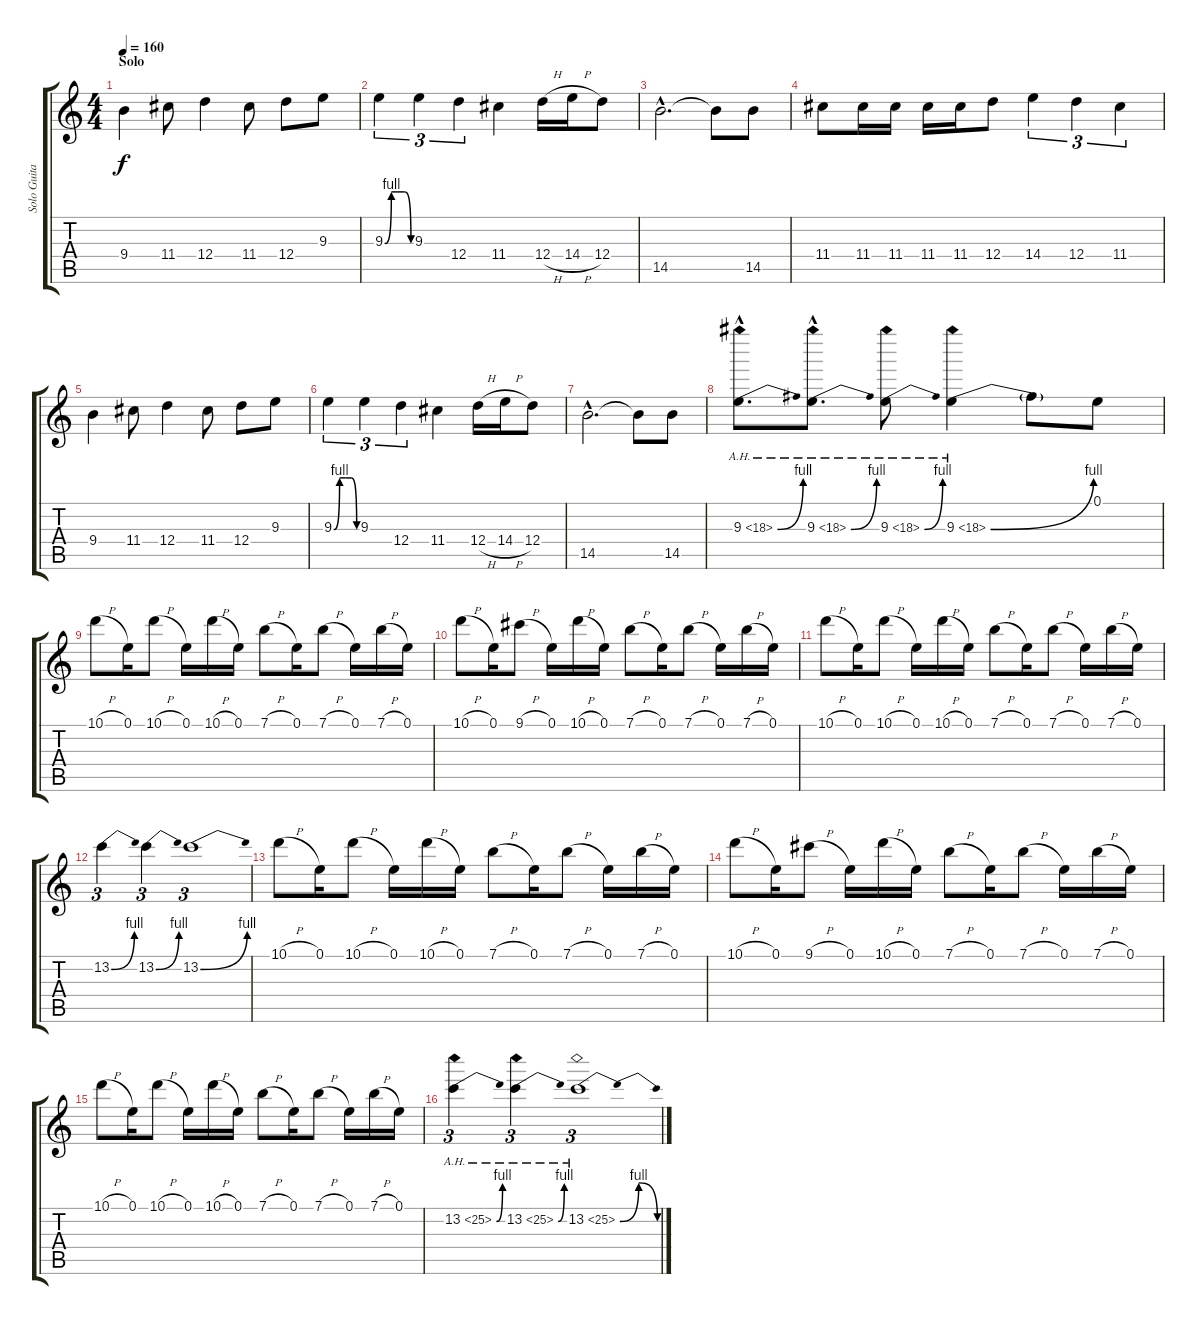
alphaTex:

\track ("Solo Guitar" "Solo Guita") {instrument distortionguitar}
\staff {score tabs}
\tuning (E4 B3 G3 D3 A2 E2) {hide}
\ts (4 4)
\section ("" "Solo")
\tempo 160
\clef g2
\ks c
9.4.4{dy f} 11.4.8 12.4.4 11.4.8 12.4.8 9.3.8 |
9.3{be (custom 0 0 15 4 30 4 45 4 60 0)}.4{tu (3 2)} 9.3.4{tu (3 2)} 12.4.4{tu (3 2)} 11.4.4 12.4{h}.16 14.4{h}.16 12.4.8 |
14.5{hac}.2{d} 14.5{t}.8 14.5.8 |
11.4.8 11.4.16 11.4.16 11.4.16 11.4.16 12.4.8 14.4.4{tu (3 2)} 12.4.4{tu (3 2)} 11.4.4{tu (3 2)} |
9.4.4 11.4.8 12.4.4 11.4.8 12.4.8 9.3.8 |
9.3{be (custom 0 0 15 4 30 4 45 4 60 0)}.4{tu (3 2)} 9.3.4{tu (3 2)} 12.4.4{tu (3 2)} 11.4.4 12.4{h}.16 14.4{h}.16 12.4.8 |
14.5{hac}.2{d} 14.5{t}.8 14.5.8 |
9.3{be (bend 0 0 60 4) ah 9 hac}.8{d} 9.3{be (bend 0 0 60 4) ah 9 hac}.8{d} 9.3{be (bend 0 0 60 4) ah 9}.8 9.3{be (bend 0 0 60 4) ah 9}.4 9.3{t}.8 0.1.8 |
10.1{h}.8 0.1.16 10.1{h}.8 0.1.16 10.1{h}.16 0.1.16 7.1{h}.8 0.1.16 7.1{h}.8 0.1.16 7.1{h}.16 0.1.16 |
10.1{h}.8 0.1.16 9.1{h}.8 0.1.16 10.1{h}.16 0.1.16 7.1{h}.8 0.1.16 7.1{h}.8 0.1.16 7.1{h}.16 0.1.16 |
10.1{h}.8 0.1.16 10.1{h}.8 0.1.16 10.1{h}.16 0.1.16 7.1{h}.8 0.1.16 7.1{h}.8 0.1.16 7.1{h}.16 0.1.16 |
13.2{be (bend 0 0 60 4)}.4{tu (3 2)} 13.2{be (bend 0 0 60 4)}.4{tu (3 2)} 13.2{be (bend 0 0 60 4)}.1{tu (3 2)} |
10.1{h}.8 0.1.16 10.1{h}.8 0.1.16 10.1{h}.16 0.1.16 7.1{h}.8 0.1.16 7.1{h}.8 0.1.16 7.1{h}.16 0.1.16 |
10.1{h}.8 0.1.16 9.1{h}.8 0.1.16 10.1{h}.16 0.1.16 7.1{h}.8 0.1.16 7.1{h}.8 0.1.16 7.1{h}.16 0.1.16 |
10.1{h}.8 0.1.16 10.1{h}.8 0.1.16 10.1{h}.16 0.1.16 7.1{h}.8 0.1.16 7.1{h}.8 0.1.16 7.1{h}.16 0.1.16 |
13.2{be (bend 0 0 60 4) ah 12}.4{tu (3 2)} 13.2{be (bend 0 0 60 4) ah 12}.4{tu (3 2)} 13.2{be (bendrelease 0 0 15 4 45 4 60 0) ah 12}.1{tu (3 2)}
